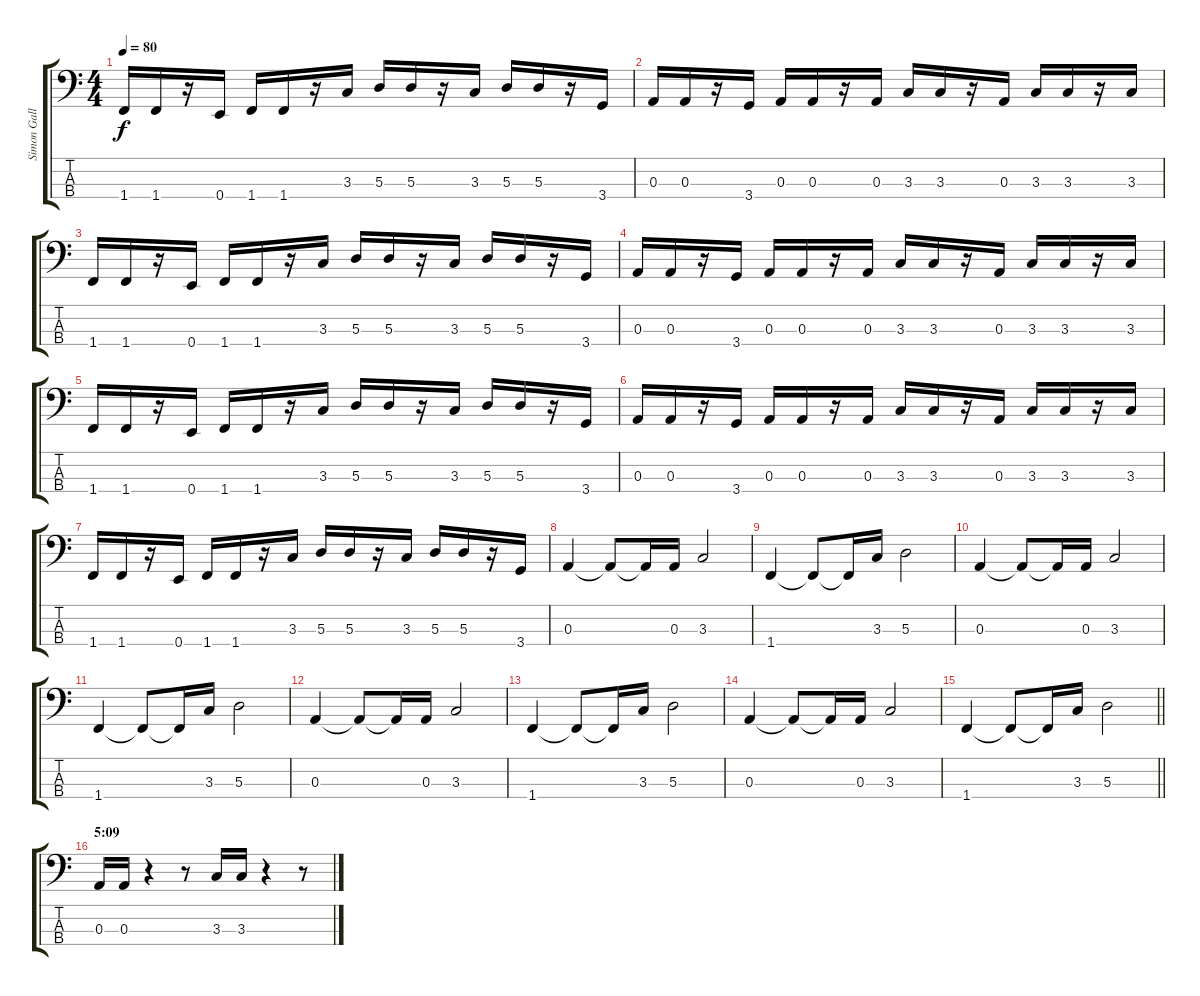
\track ("Simon Gallup (bass)" "Simon Gall") {instrument electricbasspick}
\staff {score tabs}
\tuning (G2 D2 A1 E1) {hide}
\ts (4 4)
\tempo 80
\clef f4
\ks c
1.4.16{dy f} 1.4.16 r.16 0.4.16 1.4.16 1.4.16 r.16 3.3.16 5.3.16 5.3.16 r.16 3.3.16 5.3.16 5.3.16 r.16 3.4.16 |
0.3.16 0.3.16 r.16 3.4.16 0.3.16 0.3.16 r.16 0.3.16 3.3.16 3.3.16 r.16 0.3.16 3.3.16 3.3.16 r.16 3.3.16 |
1.4.16 1.4.16 r.16 0.4.16 1.4.16 1.4.16 r.16 3.3.16 5.3.16 5.3.16 r.16 3.3.16 5.3.16 5.3.16 r.16 3.4.16 |
0.3.16 0.3.16 r.16 3.4.16 0.3.16 0.3.16 r.16 0.3.16 3.3.16 3.3.16 r.16 0.3.16 3.3.16 3.3.16 r.16 3.3.16 |
1.4.16 1.4.16 r.16 0.4.16 1.4.16 1.4.16 r.16 3.3.16 5.3.16 5.3.16 r.16 3.3.16 5.3.16 5.3.16 r.16 3.4.16 |
0.3.16 0.3.16 r.16 3.4.16 0.3.16 0.3.16 r.16 0.3.16 3.3.16 3.3.16 r.16 0.3.16 3.3.16 3.3.16 r.16 3.3.16 |
1.4.16 1.4.16 r.16 0.4.16 1.4.16 1.4.16 r.16 3.3.16 5.3.16 5.3.16 r.16 3.3.16 5.3.16 5.3.16 r.16 3.4.16 |
0.3.4 0.3{t}.8 0.3{t}.16 0.3.16 3.3.2 |
1.4.4 1.4{t}.8 1.4{t}.16 3.3.16 5.3.2 |
0.3.4 0.3{t}.8 0.3{t}.16 0.3.16 3.3.2 |
1.4.4 1.4{t}.8 1.4{t}.16 3.3.16 5.3.2 |
0.3.4 0.3{t}.8 0.3{t}.16 0.3.16 3.3.2 |
1.4.4 1.4{t}.8 1.4{t}.16 3.3.16 5.3.2 |
0.3.4 0.3{t}.8 0.3{t}.16 0.3.16 3.3.2 |
\barLineRight lightlight
1.4.4 1.4{t}.8 1.4{t}.16 3.3.16 5.3.2 |
\section ("" "5:09")
0.3.16 0.3.16 r.4 r.8 3.3.16 3.3.16 r.4 r.8
